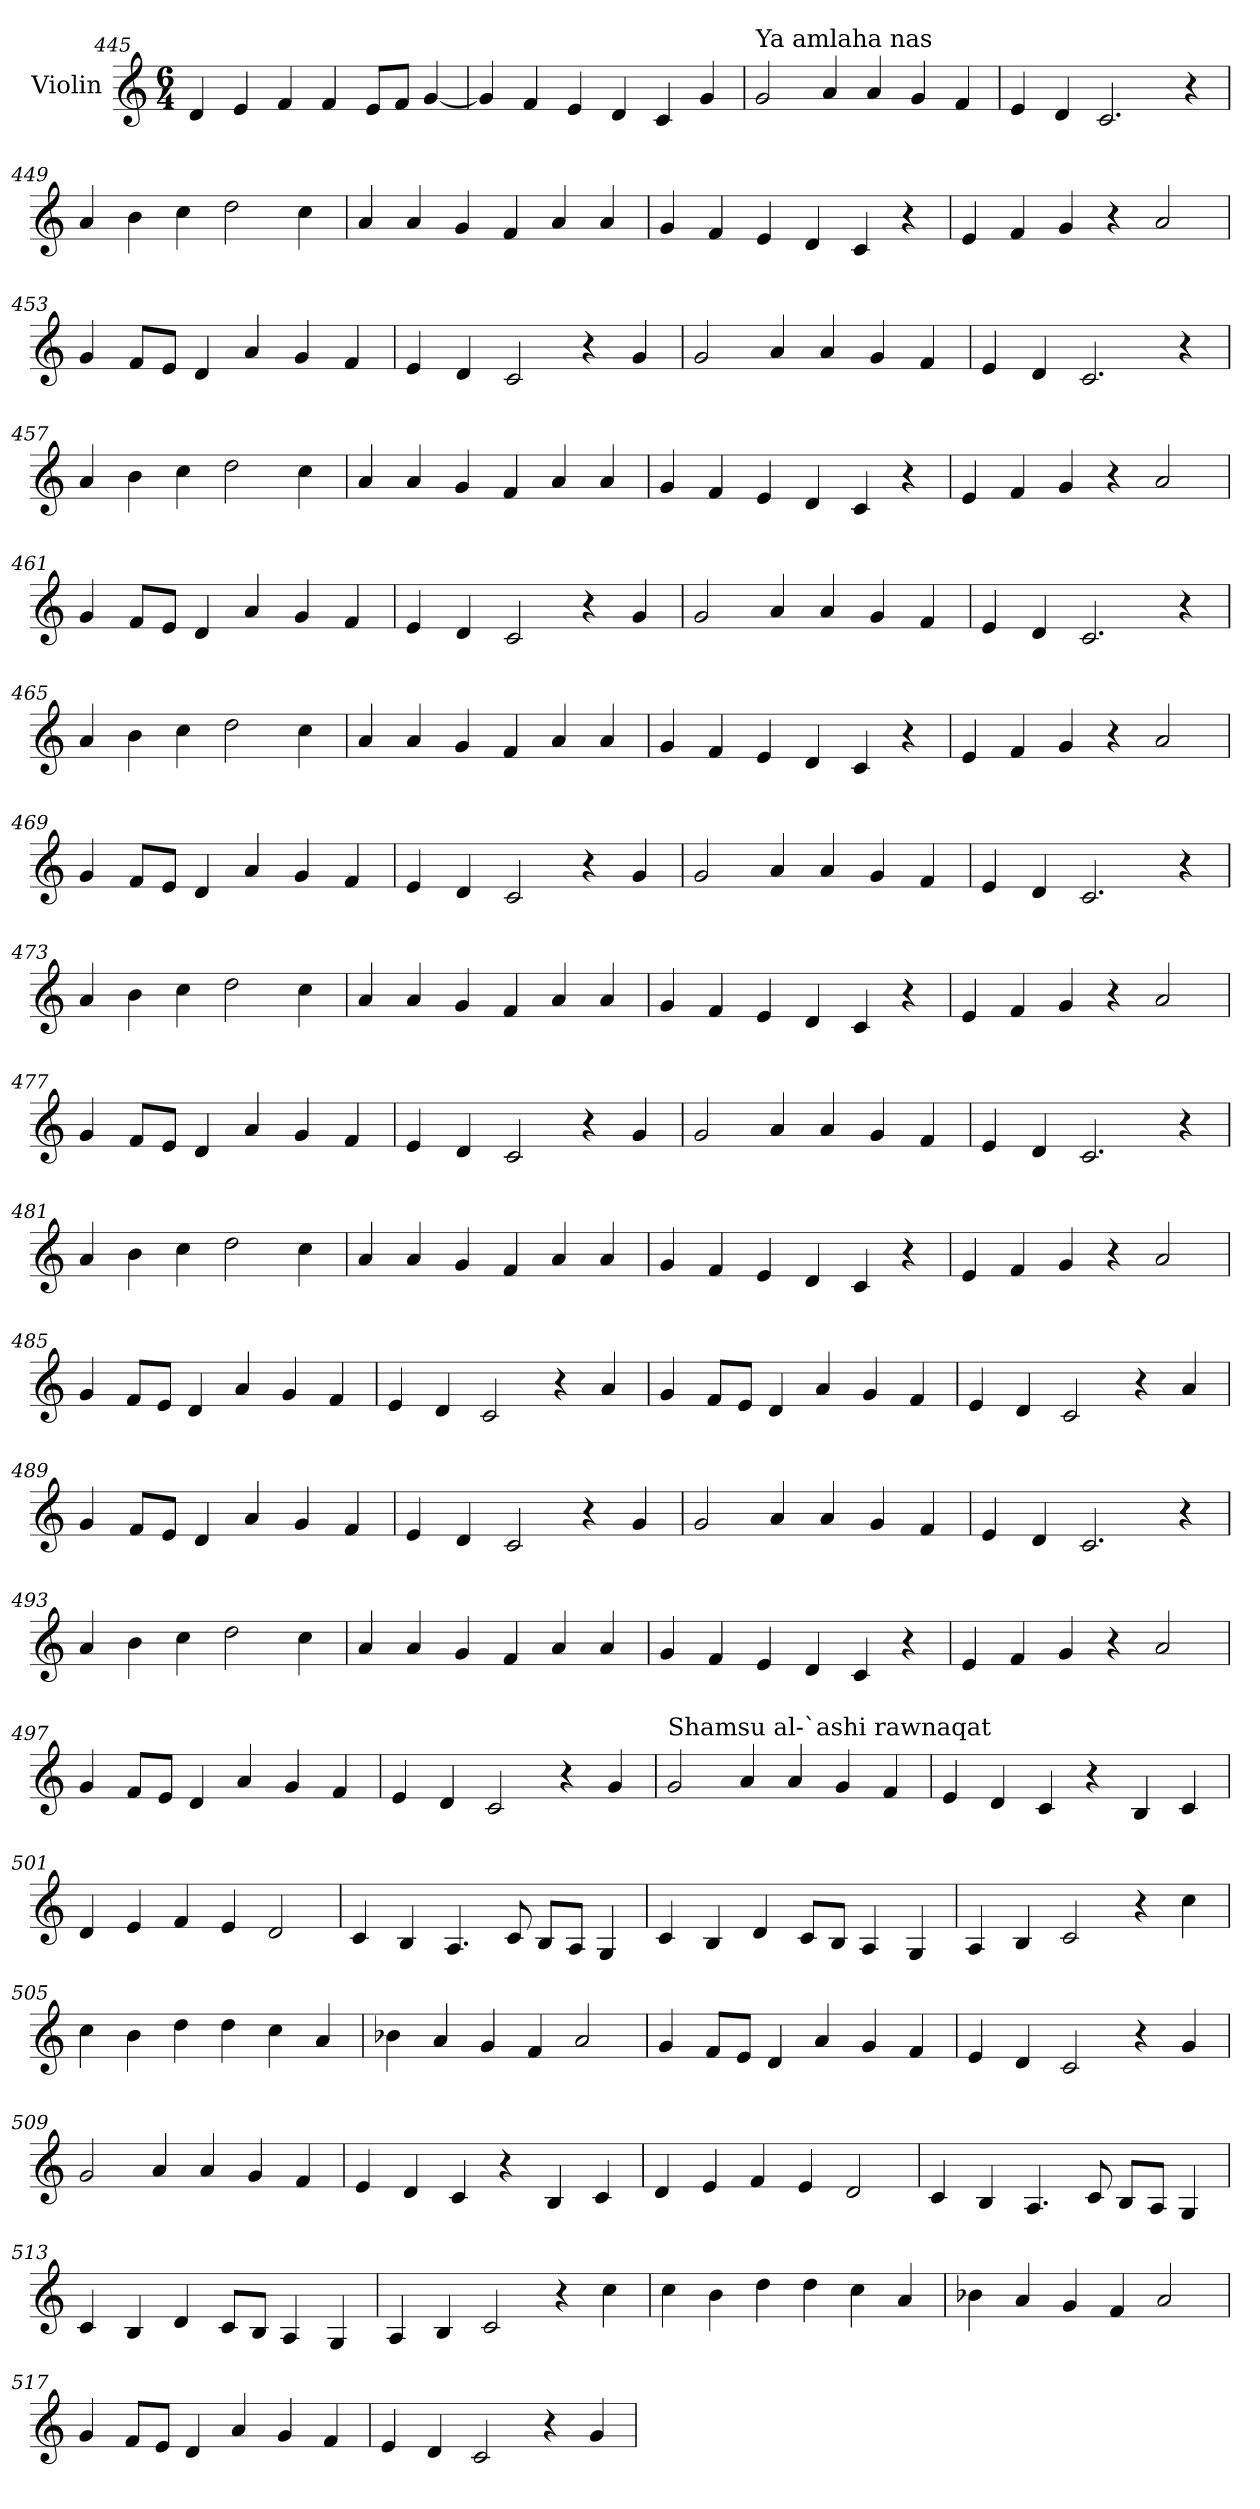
**kern
*part1
*staff1
*I"Violin
*clefG2
*k[]
*M6/4
=445
4d/
4e/
4f/
4f/
8e/L
8f/J
[4g/
=446
4g/]
4f/
4e/
4d/
4c/
4g/
!!LO:LB:g=z
=447
*MM120
!LO:TX:a:t=Ya amlaha nas
2g/
4a/
4a/
4g/
4f/
=448
4e/
4d/
2.c/
4r
!!LO:LB:g=z
=449
4a/
4b\
4cc\
2dd\
4cc\
=450
4a/
4a/
4g/
4f/
4a/
4a/
=451
4g/
4f/
4e/
4d/
4c/
4r
=452
4e/
4f/
4g/
4r
2a/
!!LO:LB:g=z
=453
4g/
8f/L
8e/J
4d/
4a/
4g/
4f/
=454
4e/
4d/
2c/
4r
4g/
=455
2g/
4a/
4a/
4g/
4f/
=456
4e/
4d/
2.c/
4r
!!LO:LB:g=z
=457
4a/
4b\
4cc\
2dd\
4cc\
=458
4a/
4a/
4g/
4f/
4a/
4a/
=459
4g/
4f/
4e/
4d/
4c/
4r
=460
4e/
4f/
4g/
4r
2a/
!!LO:PB:g=z
=461
4g/
8f/L
8e/J
4d/
4a/
4g/
4f/
=462
4e/
4d/
2c/
4r
4g/
=463
2g/
4a/
4a/
4g/
4f/
=464
4e/
4d/
2.c/
4r
!!LO:LB:g=z
=465
4a/
4b\
4cc\
2dd\
4cc\
=466
4a/
4a/
4g/
4f/
4a/
4a/
=467
4g/
4f/
4e/
4d/
4c/
4r
=468
4e/
4f/
4g/
4r
2a/
!!LO:LB:g=z
=469
4g/
8f/L
8e/J
4d/
4a/
4g/
4f/
=470
4e/
4d/
2c/
4r
4g/
=471
2g/
4a/
4a/
4g/
4f/
=472
4e/
4d/
2.c/
4r
!!LO:LB:g=z
=473
4a/
4b\
4cc\
2dd\
4cc\
=474
4a/
4a/
4g/
4f/
4a/
4a/
=475
4g/
4f/
4e/
4d/
4c/
4r
=476
4e/
4f/
4g/
4r
2a/
!!LO:LB:g=z
=477
4g/
8f/L
8e/J
4d/
4a/
4g/
4f/
=478
4e/
4d/
2c/
4r
4g/
=479
2g/
4a/
4a/
4g/
4f/
=480
4e/
4d/
2.c/
4r
!!LO:LB:g=z
=481
4a/
4b\
4cc\
2dd\
4cc\
=482
4a/
4a/
4g/
4f/
4a/
4a/
=483
4g/
4f/
4e/
4d/
4c/
4r
=484
4e/
4f/
4g/
4r
2a/
!!LO:LB:g=z
=485
4g/
8f/L
8e/J
4d/
4a/
4g/
4f/
=486
4e/
4d/
2c/
4r
4a/
=487
4g/
8f/L
8e/J
4d/
4a/
4g/
4f/
=488
4e/
4d/
2c/
4r
4a/
!!LO:LB:g=z
=489
4g/
8f/L
8e/J
4d/
4a/
4g/
4f/
=490
4e/
4d/
2c/
4r
4g/
=491
2g/
4a/
4a/
4g/
4f/
=492
4e/
4d/
2.c/
4r
!!LO:PB:g=z
=493
4a/
4b\
4cc\
2dd\
4cc\
=494
4a/
4a/
4g/
4f/
4a/
4a/
=495
4g/
4f/
4e/
4d/
4c/
4r
=496
4e/
4f/
4g/
4r
2a/
!!LO:LB:g=z
=497
4g/
8f/L
8e/J
4d/
4a/
4g/
4f/
=498
4e/
4d/
2c/
4r
4g/
=499
!LO:TX:a:t=Shamsu al-`ashi rawnaqat
2g/
4a/
4a/
4g/
4f/
=500
4e/
4d/
4c/
4r
4B/
4c/
!!LO:LB:g=z
=501
4d/
4e/
4f/
4e/
2d/
=502
4c/
4B/
4.A/
8c/
8B/L
8A/J
4G/
=503
4c/
4B/
4d/
8c/L
8B/J
4A/
4G/
=504
4A/
4B/
2c/
4r
4cc\
!!LO:LB:g=z
=505
4cc\
4b\
4dd\
4dd\
4cc\
4a/
=506
4b-X\
4a/
4g/
4f/
2a/
=507
4g/
8f/L
8e/J
4d/
4a/
4g/
4f/
=508
4e/
4d/
2c/
4r
4g/
!!LO:LB:g=z
=509
2g/
4a/
4a/
4g/
4f/
=510
4e/
4d/
4c/
4r
4B/
4c/
=511
4d/
4e/
4f/
4e/
2d/
=512
4c/
4B/
4.A/
8c/
8B/L
8A/J
4G/
!!LO:LB:g=z
=513
4c/
4B/
4d/
8c/L
8B/J
4A/
4G/
=514
4A/
4B/
2c/
4r
4cc\
=515
4cc\
4b\
4dd\
4dd\
4cc\
4a/
=516
4b-X\
4a/
4g/
4f/
2a/
!!LO:LB:g=z
=517
4g/
8f/L
8e/J
4d/
4a/
4g/
4f/
=518
4e/
4d/
2c/
4r
4g/
=
*-
